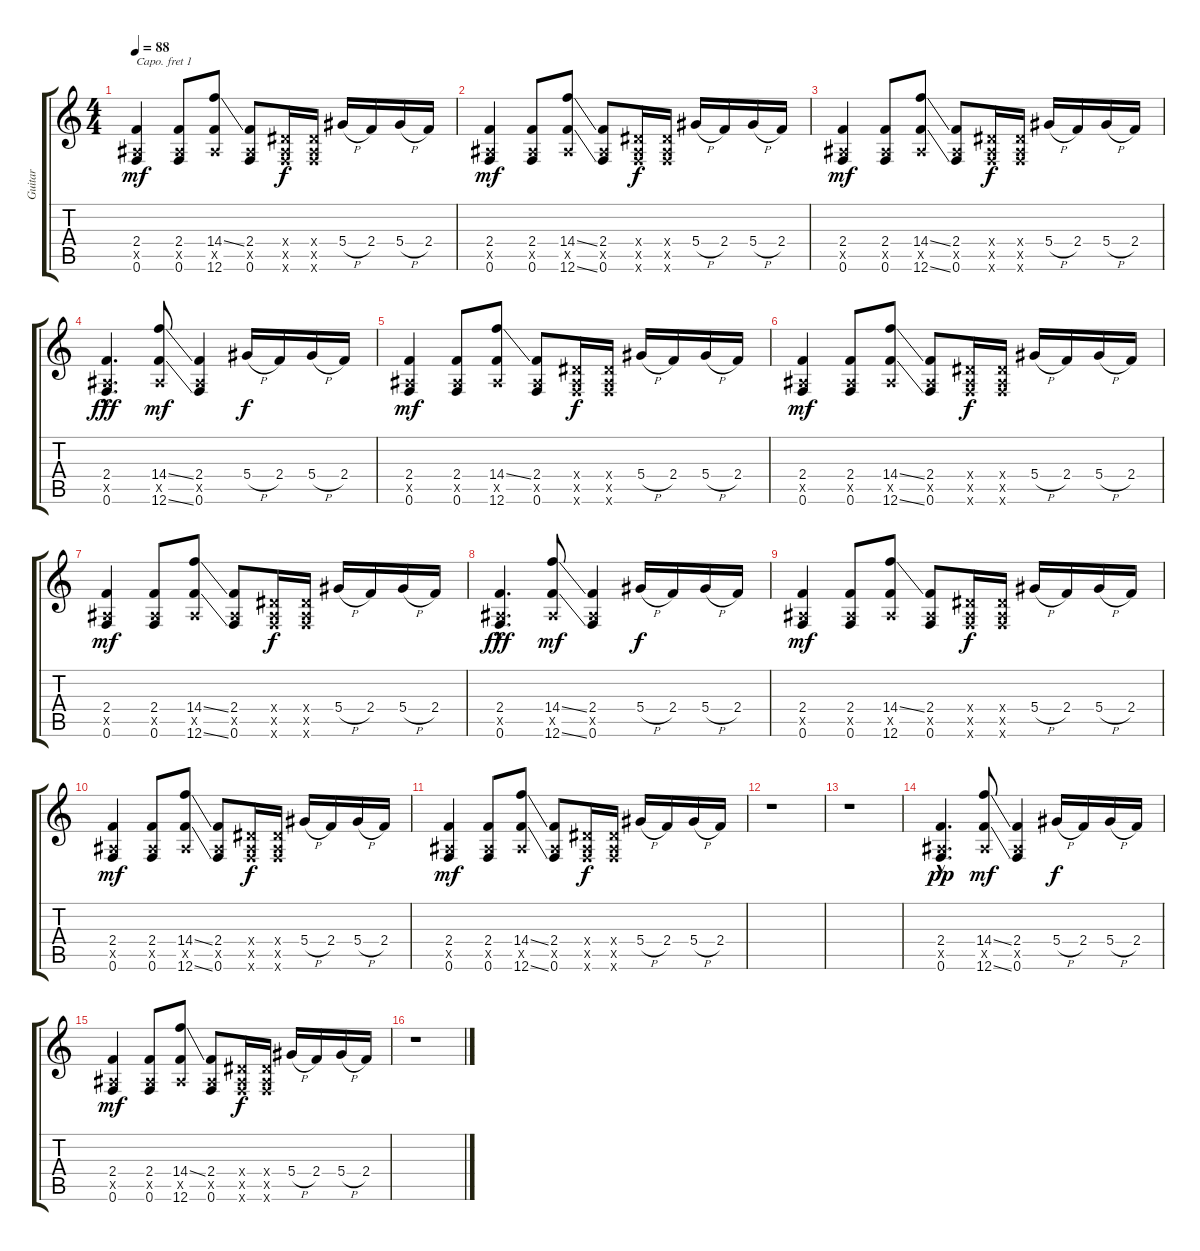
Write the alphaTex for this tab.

\track ("Guitar" "Guitar") {instrument distortionguitar}
\staff {score tabs}
\capo 1
\tuning (E4 B3 G3 D3 A2 E2) {hide}
\ts (4 4)
\tempo 88
\clef g2
\ks c
(2.4 0.5{x} 0.6).4{dy mf} (2.4 0.5{x} 0.6).8 (14.4{ss} 0.5{x} 12.6).8 (2.4 0.5{x} 0.6).8 (0.4{x} 0.5{x} 0.6{x}).16{dy f} (0.4{x} 0.5{x} 0.6{x}).16 5.4{h}.16 2.4.16 5.4{h}.16 2.4.16 |
(2.4 0.5{x} 0.6).4{dy mf} (2.4 0.5{x} 0.6).8 (14.4{ss} 0.5{x} 12.6{ss}).8 (2.4 0.5{x} 0.6).8 (0.4{x} 0.5{x} 0.6{x}).16{dy f} (0.4{x} 0.5{x} 0.6{x}).16 5.4{h}.16 2.4.16 5.4{h}.16 2.4.16 |
(2.4 0.5{x} 0.6).4{dy mf} (2.4 0.5{x} 0.6).8 (14.4{ss} 0.5{x} 12.6{ss}).8 (2.4 0.5{x} 0.6).8 (0.4{x} 0.5{x} 0.6{x}).16{dy f} (0.4{x} 0.5{x} 0.6{x}).16 5.4{h}.16 2.4.16 5.4{h}.16 2.4.16 |
(2.4{hac} 0.5{hac x} 0.6{hac}).4{d dy fff} (14.4{ss} 0.5{x} 12.6{ss}).8{dy mf} (2.4 0.5{x} 0.6).4 5.4{h}.16{dy f} 2.4.16 5.4{h}.16 2.4.16 |
(2.4 0.5{x} 0.6).4{dy mf} (2.4 0.5{x} 0.6).8 (14.4{ss} 0.5{x} 12.6).8 (2.4 0.5{x} 0.6).8 (0.4{x} 0.5{x} 0.6{x}).16{dy f} (0.4{x} 0.5{x} 0.6{x}).16 5.4{h}.16 2.4.16 5.4{h}.16 2.4.16 |
(2.4 0.5{x} 0.6).4{dy mf} (2.4 0.5{x} 0.6).8 (14.4{ss} 0.5{x} 12.6{ss}).8 (2.4 0.5{x} 0.6).8 (0.4{x} 0.5{x} 0.6{x}).16{dy f} (0.4{x} 0.5{x} 0.6{x}).16 5.4{h}.16 2.4.16 5.4{h}.16 2.4.16 |
(2.4 0.5{x} 0.6).4{dy mf} (2.4 0.5{x} 0.6).8 (14.4{ss} 0.5{x} 12.6{ss}).8 (2.4 0.5{x} 0.6).8 (0.4{x} 0.5{x} 0.6{x}).16{dy f} (0.4{x} 0.5{x} 0.6{x}).16 5.4{h}.16 2.4.16 5.4{h}.16 2.4.16 |
(2.4{hac} 0.5{hac x} 0.6{hac}).4{d dy fff} (14.4{ss} 0.5{x} 12.6{ss}).8{dy mf} (2.4 0.5{x} 0.6).4 5.4{h}.16{dy f} 2.4.16 5.4{h}.16 2.4.16 |
(2.4 0.5{x} 0.6).4{dy mf} (2.4 0.5{x} 0.6).8 (14.4{ss} 0.5{x} 12.6).8 (2.4 0.5{x} 0.6).8 (0.4{x} 0.5{x} 0.6{x}).16{dy f} (0.4{x} 0.5{x} 0.6{x}).16 5.4{h}.16 2.4.16 5.4{h}.16 2.4.16 |
(2.4 0.5{x} 0.6).4{dy mf} (2.4 0.5{x} 0.6).8 (14.4{ss} 0.5{x} 12.6{ss}).8 (2.4 0.5{x} 0.6).8 (0.4{x} 0.5{x} 0.6{x}).16{dy f} (0.4{x} 0.5{x} 0.6{x}).16 5.4{h}.16 2.4.16 5.4{h}.16 2.4.16 |
(2.4 0.5{x} 0.6).4{dy mf} (2.4 0.5{x} 0.6).8 (14.4{ss} 0.5{x} 12.6{ss}).8 (2.4 0.5{x} 0.6).8 (0.4{x} 0.5{x} 0.6{x}).16{dy f} (0.4{x} 0.5{x} 0.6{x}).16 5.4{h}.16 2.4.16 5.4{h}.16 2.4.16 |
r.1 |
r.1 |
(2.4{hac} 0.5{hac x} 0.6{hac}).4{d dy pp} (14.4{ss} 0.5{x} 12.6{ss}).8{dy mf} (2.4 0.5{x} 0.6).4 5.4{h}.16{dy f} 2.4.16 5.4{h}.16 2.4.16 |
(2.4 0.5{x} 0.6).4{dy mf} (2.4 0.5{x} 0.6).8 (14.4{ss} 0.5{x} 12.6).8 (2.4 0.5{x} 0.6).8 (0.4{x} 0.5{x} 0.6{x}).16{dy f} (0.4{x} 0.5{x} 0.6{x}).16 5.4{h}.16 2.4.16 5.4{h}.16 2.4.16 |
r.1
